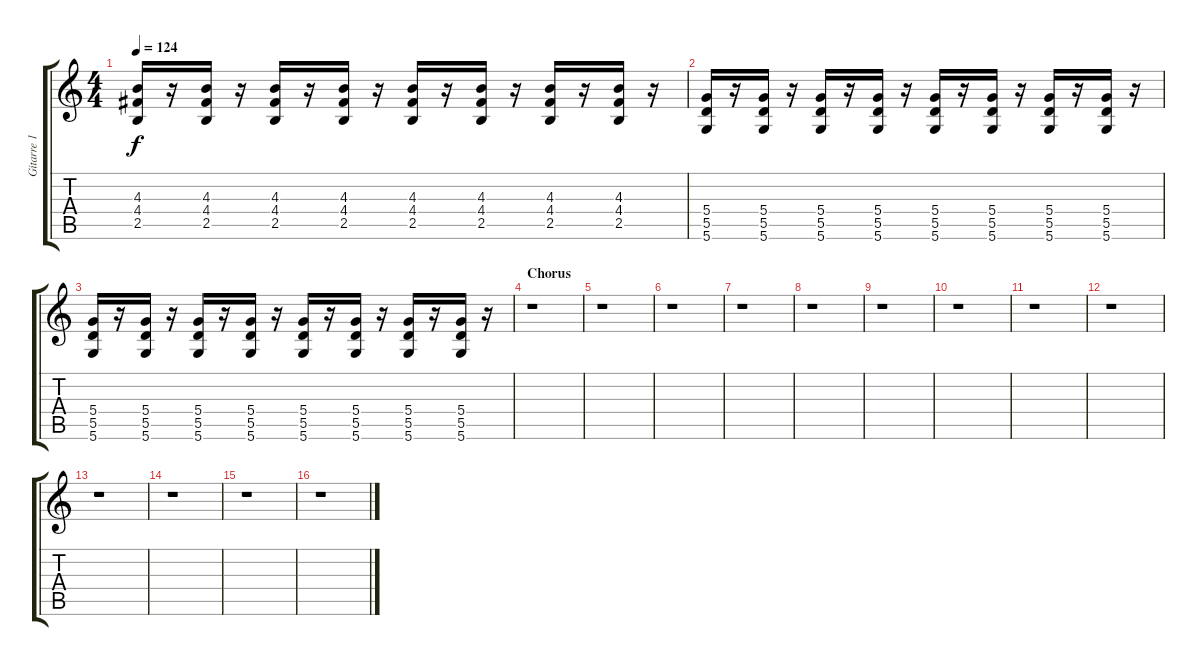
\track ("Gitarre 1 - Farin Urlaub" "Gitarre 1 ") {instrument electricguitarmuted}
\staff {score tabs}
\tuning (E4 B3 G3 D3 A2 D2) {hide}
\ts (4 4)
\tempo 124
\clef g2
\ks c
(4.3 4.4 2.5).16{dy f} r.16 (4.3 4.4 2.5).16 r.16 (4.3 4.4 2.5).16 r.16 (4.3 4.4 2.5).16 r.16 (4.3 4.4 2.5).16 r.16 (4.3 4.4 2.5).16 r.16 (4.3 4.4 2.5).16 r.16 (4.3 4.4 2.5).16 r.16 |
(5.4 5.5 5.6).16 r.16 (5.4 5.5 5.6).16 r.16 (5.4 5.5 5.6).16 r.16 (5.4 5.5 5.6).16 r.16 (5.4 5.5 5.6).16 r.16 (5.4 5.5 5.6).16 r.16 (5.4 5.5 5.6).16 r.16 (5.4 5.5 5.6).16 r.16 |
(5.4 5.5 5.6).16 r.16 (5.4 5.5 5.6).16 r.16 (5.4 5.5 5.6).16 r.16 (5.4 5.5 5.6).16 r.16 (5.4 5.5 5.6).16 r.16 (5.4 5.5 5.6).16 r.16 (5.4 5.5 5.6).16 r.16 (5.4 5.5 5.6).16 r.16 |
\section ("" "Chorus")
r.1 |
r.1 |
r.1 |
r.1 |
r.1 |
r.1 |
r.1 |
r.1 |
r.1 |
r.1 |
r.1 |
r.1 |
r.1
